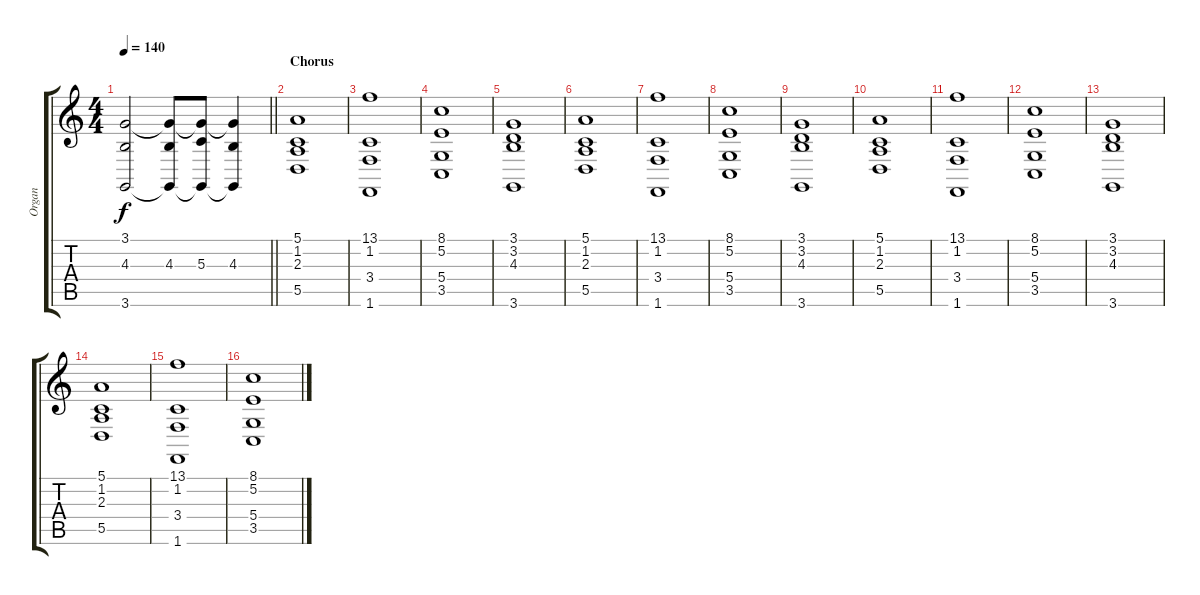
\track ("Organ" "Organ") {instrument drawbarorgan}
\staff {score tabs}
\tuning (E4 B3 G3 D3 A2 E2) {hide}
\ts (4 4)
\tempo 140
\clef g2
\barLineRight lightlight
\ks c
(3.1 4.3 3.6).2{dy f} (3.1{t} 4.3 3.6{t}).8 (3.1{t} 5.3 3.6{t}).8 (3.1{t} 4.3 3.6{t}).4 |
\section ("" "Chorus")
(5.1 1.2 2.3 5.5).1 |
(13.1 1.2 3.4 1.6).1 |
(8.1 5.2 5.4 3.5).1 |
(3.1 3.2 4.3 3.6).1 |
(5.1 1.2 2.3 5.5).1 |
(13.1 1.2 3.4 1.6).1 |
(8.1 5.2 5.4 3.5).1 |
(3.1 3.2 4.3 3.6).1 |
(5.1 1.2 2.3 5.5).1 |
(13.1 1.2 3.4 1.6).1 |
(8.1 5.2 5.4 3.5).1 |
(3.1 3.2 4.3 3.6).1 |
(5.1 1.2 2.3 5.5).1 |
(13.1 1.2 3.4 1.6).1 |
(8.1 5.2 5.4 3.5).1
